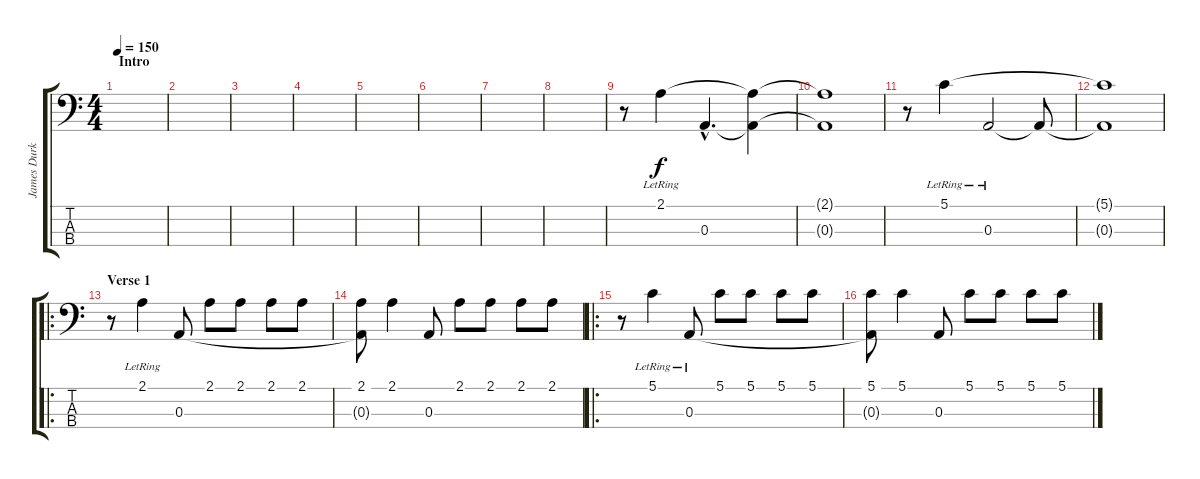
\track ("James Durkin (Bass)" "James Durk") {instrument electricbassfinger}
\staff {score tabs}
\tuning (G2 D2 A1 E1) {hide}
\ts (4 4)
\section ("" "Intro")
\tempo 150
\tempo 80
\tempo 150
\clef f4
\ks c
|
|
|
|
|
|
|
|
r.8 2.1{lr}.4 0.3{hac}.4{d} (2.1{t} 0.3{t}).4 |
(2.1{t} 0.3{t}).1 |
r.8 5.1{lr}.4 0.3{lr}.2 0.3{t}.8 |
(5.1{t} 0.3{t}).1 |
\ro
\section ("" "Verse 1")
r.8 2.1{lr}.4 0.3.8 2.1.8 2.1.8 2.1.8 2.1.8 |
(2.1 0.3{t}).8 2.1.4 0.3.8 2.1.8 2.1.8 2.1.8 2.1.8 |
\ro
r.8 5.1{lr}.4 0.3{lr}.8 5.1.8 5.1.8 5.1.8 5.1.8 |
(5.1 0.3{t}).8 5.1.4 0.3.8 5.1.8 5.1.8 5.1.8 5.1.8
